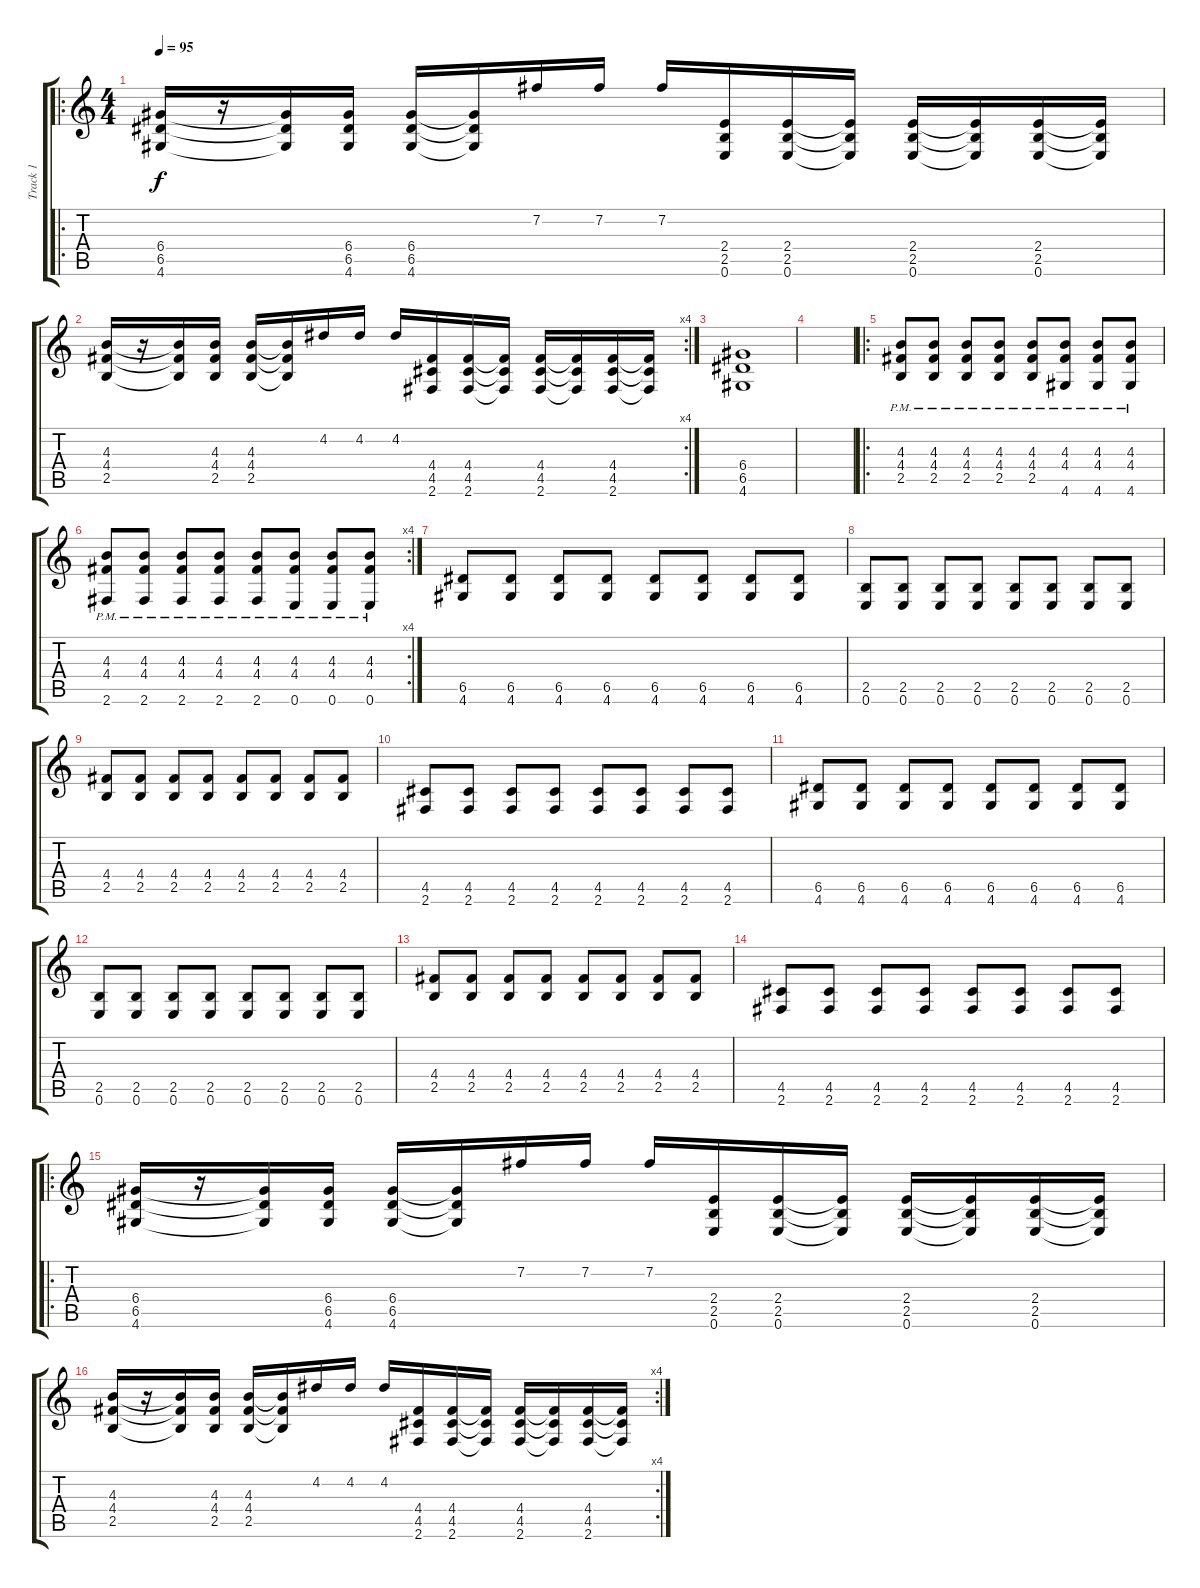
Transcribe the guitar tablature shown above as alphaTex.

\track ("Track 1" "Track 1") {instrument acousticguitarnylon}
\staff {score tabs}
\tuning (E4 B3 G3 D3 A2 E2) {hide}
\ro
\ts (4 4)
\tempo 95
\clef g2
\ks c
(6.4 6.5 4.6).16{dy f instrument distortionguitar} r.16 (6.4{t} 6.5{t} 4.6{t}).16 (6.4 6.5 4.6).16 (6.4 6.5 4.6).16 (6.4{t} 6.5{t} 4.6{t}).16 7.2.16 7.2.16 7.2.16 (2.4 2.5 0.6).16 (2.4 2.5 0.6).16 (2.4{t} 2.5{t} 0.6{t}).16 (2.4 2.5 0.6).16 (2.4{t} 2.5{t} 0.6{t}).16 (2.4 2.5 0.6).16 (2.4{t} 2.5{t} 0.6{t}).16 |
\rc 4
(4.3 4.4 2.5).16 r.16 (4.3{t} 4.4{t} 2.5{t}).16 (4.3 4.4 2.5).16 (4.3 4.4 2.5).16 (4.3{t} 4.4{t} 2.5{t}).16 4.2.16 4.2.16 4.2.16 (4.4 4.5 2.6).16 (4.4 4.5 2.6).16 (4.4{t} 4.5{t} 2.6{t}).16 (4.4 4.5 2.6).16 (4.4{t} 4.5{t} 2.6{t}).16 (4.4 4.5 2.6).16 (4.4{t} 4.5{t} 2.6{t}).16 |
(6.4 6.5 4.6).1 |
|
\ro
(4.3 4.4{pm} 2.5).8{instrument electricguitarmuted} (4.3 4.4{pm} 2.5).8 (4.3 4.4{pm} 2.5).8 (4.3 4.4{pm} 2.5).8 (4.3 4.4{pm} 2.5).8 (4.3{pm} 4.4 4.6).8 (4.3{pm} 4.4 4.6).8 (4.3{pm} 4.4 4.6).8 |
\rc 4
(4.3{pm} 4.4 2.6).8 (4.3{pm} 4.4 2.6).8 (4.3{pm} 4.4 2.6).8 (4.3{pm} 4.4 2.6).8 (4.3{pm} 4.4 2.6).8 (4.3{pm} 4.4 0.6).8 (4.3{pm} 4.4 0.6).8 (4.3{pm} 4.4 0.6).8 |
(6.5 4.6).8{instrument acousticguitarnylon} (6.5 4.6).8 (6.5 4.6).8 (6.5 4.6).8 (6.5 4.6).8 (6.5 4.6).8 (6.5 4.6).8 (6.5 4.6).8 |
(2.5 0.6).8 (2.5 0.6).8 (2.5 0.6).8 (2.5 0.6).8 (2.5 0.6).8 (2.5 0.6).8 (2.5 0.6).8 (2.5 0.6).8 |
(4.4 2.5).8 (4.4 2.5).8 (4.4 2.5).8 (4.4 2.5).8 (4.4 2.5).8 (4.4 2.5).8 (4.4 2.5).8 (4.4 2.5).8 |
(4.5 2.6).8 (4.5 2.6).8 (4.5 2.6).8 (4.5 2.6).8 (4.5 2.6).8 (4.5 2.6).8 (4.5 2.6).8 (4.5 2.6).8 |
(6.5 4.6).8 (6.5 4.6).8 (6.5 4.6).8 (6.5 4.6).8 (6.5 4.6).8 (6.5 4.6).8 (6.5 4.6).8 (6.5 4.6).8 |
(2.5 0.6).8 (2.5 0.6).8 (2.5 0.6).8 (2.5 0.6).8 (2.5 0.6).8 (2.5 0.6).8 (2.5 0.6).8 (2.5 0.6).8 |
(4.4 2.5).8 (4.4 2.5).8 (4.4 2.5).8 (4.4 2.5).8 (4.4 2.5).8 (4.4 2.5).8 (4.4 2.5).8 (4.4 2.5).8 |
(4.5 2.6).8 (4.5 2.6).8 (4.5 2.6).8 (4.5 2.6).8 (4.5 2.6).8 (4.5 2.6).8 (4.5 2.6).8 (4.5 2.6).8 |
\ro
(6.4 6.5 4.6).16{instrument distortionguitar} r.16 (6.4{t} 6.5{t} 4.6{t}).16 (6.4 6.5 4.6).16 (6.4 6.5 4.6).16 (6.4{t} 6.5{t} 4.6{t}).16 7.2.16 7.2.16 7.2.16 (2.4 2.5 0.6).16 (2.4 2.5 0.6).16 (2.4{t} 2.5{t} 0.6{t}).16 (2.4 2.5 0.6).16 (2.4{t} 2.5{t} 0.6{t}).16 (2.4 2.5 0.6).16 (2.4{t} 2.5{t} 0.6{t}).16 |
\rc 4
(4.3 4.4 2.5).16 r.16 (4.3{t} 4.4{t} 2.5{t}).16 (4.3 4.4 2.5).16 (4.3 4.4 2.5).16 (4.3{t} 4.4{t} 2.5{t}).16 4.2.16 4.2.16 4.2.16 (4.4 4.5 2.6).16 (4.4 4.5 2.6).16 (4.4{t} 4.5{t} 2.6{t}).16 (4.4 4.5 2.6).16 (4.4{t} 4.5{t} 2.6{t}).16 (4.4 4.5 2.6).16 (4.4{t} 4.5{t} 2.6{t}).16
